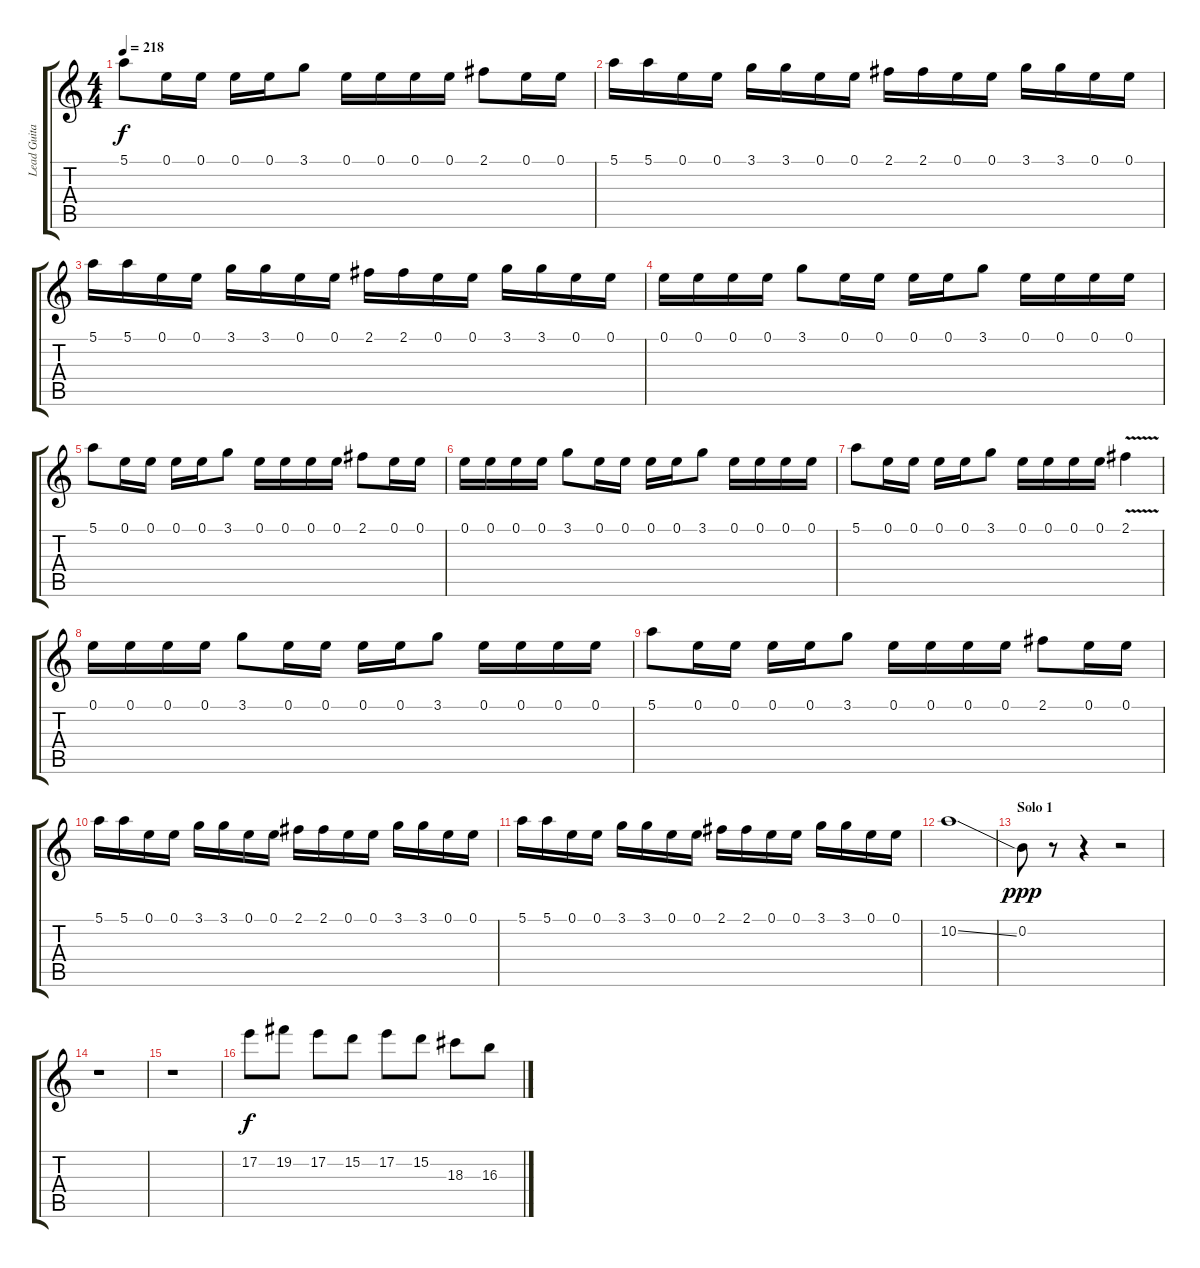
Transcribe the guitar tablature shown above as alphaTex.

\track ("Lead Guitar 2" "Lead Guita") {instrument distortionguitar}
\staff {score tabs}
\tuning (E4 B3 G3 D3 A2 E2) {hide}
\ts (4 4)
\tempo 218
\clef g2
\ks c
5.1.8{dy f} 0.1.16 0.1.16 0.1.16 0.1.16 3.1.8 0.1.16 0.1.16 0.1.16 0.1.16 2.1.8 0.1.16 0.1.16 |
5.1.16 5.1.16 0.1.16 0.1.16 3.1.16 3.1.16 0.1.16 0.1.16 2.1.16 2.1.16 0.1.16 0.1.16 3.1.16 3.1.16 0.1.16 0.1.16 |
5.1.16 5.1.16 0.1.16 0.1.16 3.1.16 3.1.16 0.1.16 0.1.16 2.1.16 2.1.16 0.1.16 0.1.16 3.1.16 3.1.16 0.1.16 0.1.16 |
0.1.16 0.1.16 0.1.16 0.1.16 3.1.8 0.1.16 0.1.16 0.1.16 0.1.16 3.1.8 0.1.16 0.1.16 0.1.16 0.1.16 |
5.1.8 0.1.16 0.1.16 0.1.16 0.1.16 3.1.8 0.1.16 0.1.16 0.1.16 0.1.16 2.1.8 0.1.16 0.1.16 |
0.1.16 0.1.16 0.1.16 0.1.16 3.1.8 0.1.16 0.1.16 0.1.16 0.1.16 3.1.8 0.1.16 0.1.16 0.1.16 0.1.16 |
5.1.8 0.1.16 0.1.16 0.1.16 0.1.16 3.1.8 0.1.16 0.1.16 0.1.16 0.1.16 2.1{v}.4 |
0.1.16 0.1.16 0.1.16 0.1.16 3.1.8 0.1.16 0.1.16 0.1.16 0.1.16 3.1.8 0.1.16 0.1.16 0.1.16 0.1.16 |
5.1.8 0.1.16 0.1.16 0.1.16 0.1.16 3.1.8 0.1.16 0.1.16 0.1.16 0.1.16 2.1.8 0.1.16 0.1.16 |
5.1.16 5.1.16 0.1.16 0.1.16 3.1.16 3.1.16 0.1.16 0.1.16 2.1.16 2.1.16 0.1.16 0.1.16 3.1.16 3.1.16 0.1.16 0.1.16 |
5.1.16 5.1.16 0.1.16 0.1.16 3.1.16 3.1.16 0.1.16 0.1.16 2.1.16 2.1.16 0.1.16 0.1.16 3.1.16 3.1.16 0.1.16 0.1.16 |
10.2{ss}.1 |
\section ("" "Solo 1")
0.2.8{dy ppp} r.8 r.4 r.2 |
r.1 |
r.1 |
17.2.8{dy f volume 16 instrument overdrivenguitar} 19.2.8 17.2.8 15.2.8 17.2.8 15.2.8 18.3.8 16.3.8
